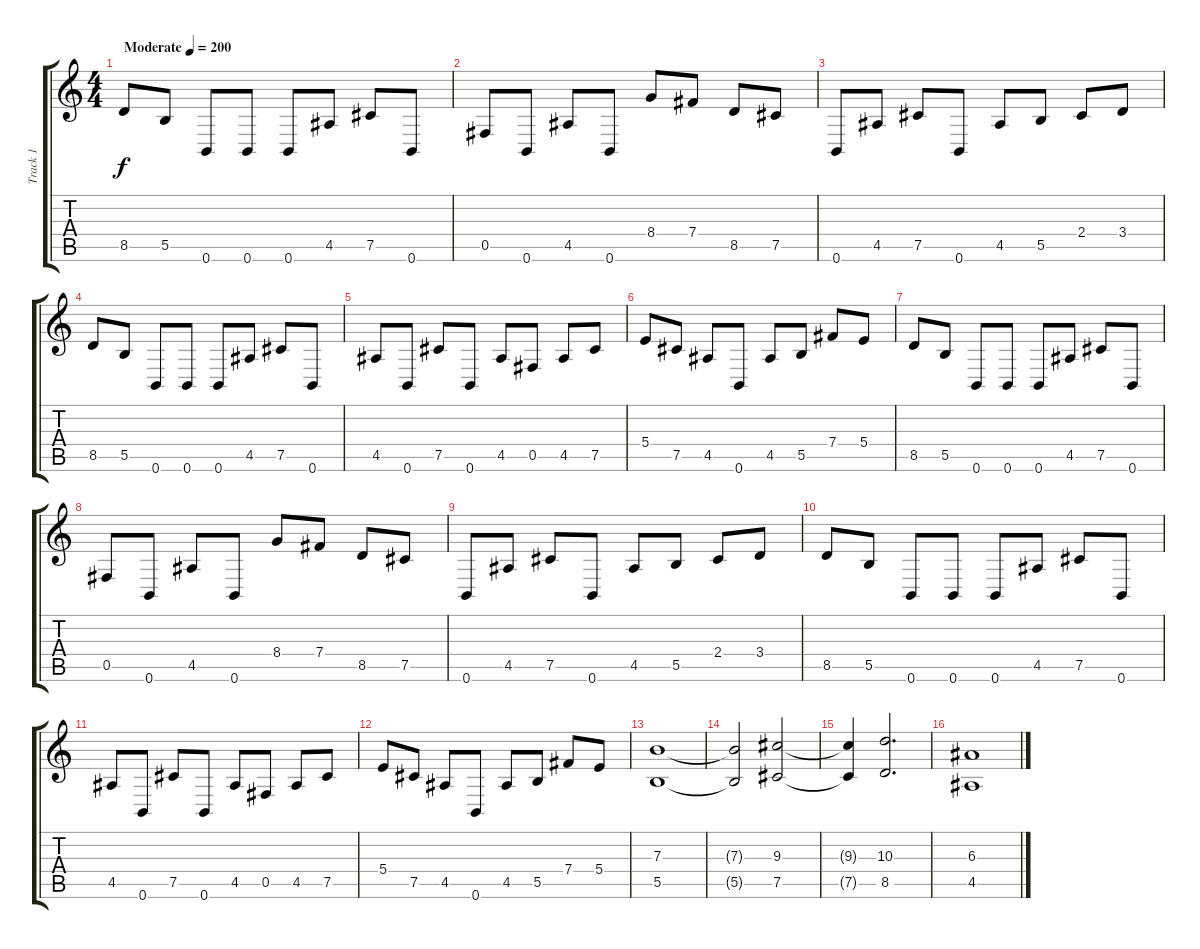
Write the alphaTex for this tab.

\track ("Track 1" "Track 1") {instrument distortionguitar}
\staff {score tabs}
\tuning (Db4 Ab3 E3 B2 Gb2 B1) {hide}
\ts (4 4)
\tempo (200 "Moderate")
\clef g2
\ks c
8.5.8{dy f instrument distortionguitar} 5.5.8 0.6.8 0.6.8 0.6.8 4.5.8 7.5.8 0.6.8 |
0.5.8 0.6.8 4.5.8 0.6.8 8.4.8 7.4.8 8.5.8 7.5.8 |
0.6.8 4.5.8 7.5.8 0.6.8 4.5.8 5.5.8 2.4.8 3.4.8 |
8.5.8 5.5.8 0.6.8 0.6.8 0.6.8 4.5.8 7.5.8 0.6.8 |
4.5.8 0.6.8 7.5.8 0.6.8 4.5.8 0.5.8 4.5.8 7.5.8 |
5.4.8 7.5.8 4.5.8 0.6.8 4.5.8 5.5.8 7.4.8 5.4.8 |
8.5.8 5.5.8 0.6.8 0.6.8 0.6.8 4.5.8 7.5.8 0.6.8 |
0.5.8 0.6.8 4.5.8 0.6.8 8.4.8 7.4.8 8.5.8 7.5.8 |
0.6.8 4.5.8 7.5.8 0.6.8 4.5.8 5.5.8 2.4.8 3.4.8 |
8.5.8 5.5.8 0.6.8 0.6.8 0.6.8 4.5.8 7.5.8 0.6.8 |
4.5.8 0.6.8 7.5.8 0.6.8 4.5.8 0.5.8 4.5.8 7.5.8 |
5.4.8 7.5.8 4.5.8 0.6.8 4.5.8 5.5.8 7.4.8 5.4.8 |
(7.3 5.5).1 |
(7.3{t} 5.5{t}).2 (9.3 7.5).2 |
(9.3{t} 7.5{t}).4 (10.3 8.5).2{d} |
(6.3 4.5).1
